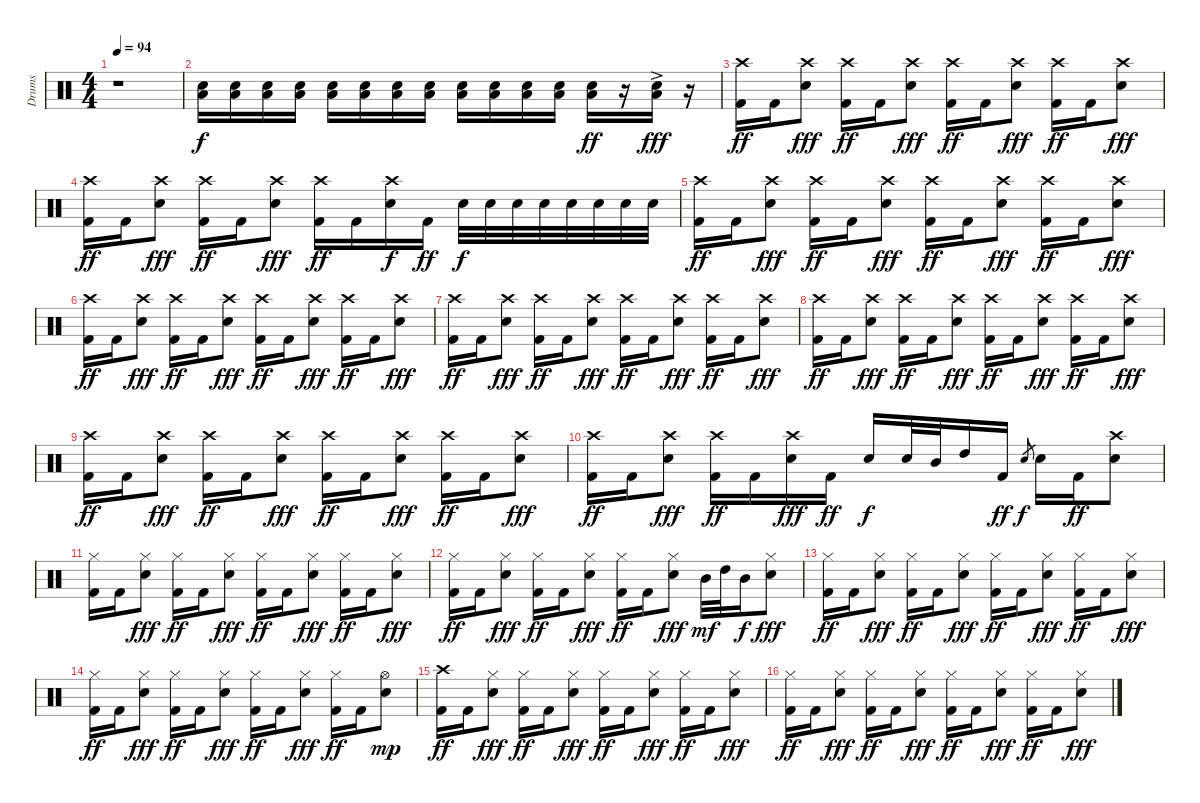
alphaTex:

\track ("Drums" "Drums") {instrument percussion}
\staff {score}
\articulation defaults
\ts (4 4)
\tempo 94
\clef neutral
\ks c
r.1{dy f volume 8} |
("Low Floor Tom (hit)" "Electric Snare (hit)").16{volume 15} ("Low Floor Tom (hit)" "Electric Snare (hit)").16 ("Low Floor Tom (hit)" "Electric Snare (hit)").16 ("Low Floor Tom (hit)" "Electric Snare (hit)").16 ("Low Floor Tom (hit)" "Electric Snare (hit)").16 ("Low Floor Tom (hit)" "Electric Snare (hit)").16 ("Low Floor Tom (hit)" "Electric Snare (hit)").16 ("Low Floor Tom (hit)" "Electric Snare (hit)").16 ("Low Floor Tom (hit)" "Electric Snare (hit)").16 ("Low Floor Tom (hit)" "Electric Snare (hit)").16 ("Low Floor Tom (hit)" "Electric Snare (hit)").16 ("Low Floor Tom (hit)" "Electric Snare (hit)").16 ("Low Floor Tom (hit)" "Electric Snare (hit)").16{dy ff} r.16 ("Low Floor Tom (hit)"{ac} "Electric Snare (hit)"{ac}).16{dy fff} r.16 |
("Crash high (hit)" "Kick (hit) 2").16{dy ff} "Kick (hit) 2".16 ("Crash high (hit)" "Electric Snare (hit)").8{dy fff} ("Crash high (hit)" "Kick (hit) 2").16{dy ff} "Kick (hit) 2".16 ("Crash high (hit)" "Electric Snare (hit)").8{dy fff} ("Crash high (hit)" "Kick (hit) 2").16{dy ff} "Kick (hit) 2".16 ("Crash high (hit)" "Electric Snare (hit)").8{dy fff} ("Crash high (hit)" "Kick (hit) 2").16{dy ff} "Kick (hit) 2".16 ("Crash high (hit)" "Electric Snare (hit)").8{dy fff} |
("Crash high (hit)" "Kick (hit) 2").16{dy ff} "Kick (hit) 2".16 ("Crash high (hit)" "Electric Snare (hit)").8{dy fff} ("Crash high (hit)" "Kick (hit) 2").16{dy ff} "Kick (hit) 2".16 ("Crash high (hit)" "Electric Snare (hit)").8{dy fff} ("Crash high (hit)" "Kick (hit) 2").16{dy ff} "Kick (hit) 2".16 ("Crash high (hit)" "Electric Snare (hit)").16{dy f} "Kick (hit) 2".16{dy ff} "Electric Snare (hit)".32{dy f} "Electric Snare (hit)".32 "Electric Snare (hit)".32 "Electric Snare (hit)".32 "Electric Snare (hit)".32 "Electric Snare (hit)".32 "Electric Snare (hit)".32 "Electric Snare (hit)".32 |
("Crash high (hit)" "Kick (hit) 2").16{dy ff} "Kick (hit) 2".16 ("Crash high (hit)" "Electric Snare (hit)").8{dy fff} ("Crash high (hit)" "Kick (hit) 2").16{dy ff} "Kick (hit) 2".16 ("Crash high (hit)" "Electric Snare (hit)").8{dy fff} ("Crash high (hit)" "Kick (hit) 2").16{dy ff} "Kick (hit) 2".16 ("Crash high (hit)" "Electric Snare (hit)").8{dy fff} ("Crash high (hit)" "Kick (hit) 2").16{dy ff} "Kick (hit) 2".16 ("Crash high (hit)" "Electric Snare (hit)").8{dy fff} |
("Crash high (hit)" "Kick (hit) 2").16{dy ff} "Kick (hit) 2".16 ("Crash high (hit)" "Electric Snare (hit)").8{dy fff} ("Crash high (hit)" "Kick (hit) 2").16{dy ff} "Kick (hit) 2".16 ("Crash high (hit)" "Electric Snare (hit)").8{dy fff} ("Crash high (hit)" "Kick (hit) 2").16{dy ff} "Kick (hit) 2".16 ("Crash high (hit)" "Electric Snare (hit)").8{dy fff} ("Crash high (hit)" "Kick (hit) 2").16{dy ff} "Kick (hit) 2".16 ("Crash high (hit)" "Electric Snare (hit)").8{dy fff} |
("Crash high (hit)" "Kick (hit) 2").16{dy ff} "Kick (hit) 2".16 ("Crash high (hit)" "Electric Snare (hit)").8{dy fff} ("Crash high (hit)" "Kick (hit) 2").16{dy ff} "Kick (hit) 2".16 ("Crash high (hit)" "Electric Snare (hit)").8{dy fff} ("Crash high (hit)" "Kick (hit) 2").16{dy ff} "Kick (hit) 2".16 ("Crash high (hit)" "Electric Snare (hit)").8{dy fff} ("Crash high (hit)" "Kick (hit) 2").16{dy ff} "Kick (hit) 2".16 ("Crash high (hit)" "Electric Snare (hit)").8{dy fff} |
("Crash high (hit)" "Kick (hit) 2").16{dy ff} "Kick (hit) 2".16 ("Crash high (hit)" "Electric Snare (hit)").8{dy fff} ("Crash high (hit)" "Kick (hit) 2").16{dy ff} "Kick (hit) 2".16 ("Crash high (hit)" "Electric Snare (hit)").8{dy fff} ("Crash high (hit)" "Kick (hit) 2").16{dy ff} "Kick (hit) 2".16 ("Crash high (hit)" "Electric Snare (hit)").8{dy fff} ("Crash high (hit)" "Kick (hit) 2").16{dy ff} "Kick (hit) 2".16 ("Crash high (hit)" "Electric Snare (hit)").8{dy fff} |
("Crash high (hit)" "Kick (hit) 2").16{dy ff} "Kick (hit) 2".16 ("Crash high (hit)" "Electric Snare (hit)").8{dy fff} ("Crash high (hit)" "Kick (hit) 2").16{dy ff} "Kick (hit) 2".16 ("Crash high (hit)" "Electric Snare (hit)").8{dy fff} ("Crash high (hit)" "Kick (hit) 2").16{dy ff} "Kick (hit) 2".16 ("Crash high (hit)" "Electric Snare (hit)").8{dy fff} ("Crash high (hit)" "Kick (hit) 2").16{dy ff} "Kick (hit) 2".16 ("Crash high (hit)" "Electric Snare (hit)").8{dy fff} |
("Crash high (hit)" "Kick (hit) 2").16{dy ff} "Kick (hit) 2".16 ("Crash high (hit)" "Electric Snare (hit)").8{dy fff} ("Crash high (hit)" "Kick (hit) 2").16{dy ff} "Kick (hit) 2".16 ("Crash high (hit)" "Electric Snare (hit)").16{dy fff} "Kick (hit) 2".16{dy ff} "Electric Snare (hit)".16{dy f} "Electric Snare (hit)".32 "Mid Tom (hit)".32 "High Tom (hit)".16 "Kick (hit) 2".16{dy ff} "Electric Snare (hit)".8{gr dy f} "Electric Snare (hit)".16 "Kick (hit) 2".16{dy ff} ("Crash high (hit)" "Electric Snare (hit)").8 |
("Hi-Hat (closed)" "Kick (hit) 2").16 "Kick (hit) 2".16 ("Hi-Hat (closed)" "Electric Snare (hit)").8{dy fff} ("Hi-Hat (closed)" "Kick (hit) 2").16{dy ff} "Kick (hit) 2".16 ("Hi-Hat (closed)" "Electric Snare (hit)").8{dy fff} ("Hi-Hat (closed)" "Kick (hit) 2").16{dy ff} "Kick (hit) 2".16 ("Hi-Hat (closed)" "Electric Snare (hit)").8{dy fff} ("Hi-Hat (closed)" "Kick (hit) 2").16{dy ff} "Kick (hit) 2".16 ("Hi-Hat (closed)" "Electric Snare (hit)").8{dy fff} |
("Hi-Hat (closed)" "Kick (hit) 2").16{dy ff} "Kick (hit) 2".16 ("Hi-Hat (closed)" "Electric Snare (hit)").8{dy fff} ("Hi-Hat (closed)" "Kick (hit) 2").16{dy ff} "Kick (hit) 2".16 ("Hi-Hat (closed)" "Electric Snare (hit)").8{dy fff} ("Hi-Hat (closed)" "Kick (hit) 2").16{dy ff} "Kick (hit) 2".16 ("Hi-Hat (closed)" "Electric Snare (hit)").8{dy fff} "Mid Tom (hit)".32{dy mf} "High Tom (hit)".32 "Mid Tom (hit)".16{dy f} ("Hi-Hat (closed)" "Electric Snare (hit)").8{dy fff} |
("Hi-Hat (closed)" "Kick (hit) 2").16{dy ff} "Kick (hit) 2".16 ("Hi-Hat (closed)" "Electric Snare (hit)").8{dy fff} ("Hi-Hat (closed)" "Kick (hit) 2").16{dy ff} "Kick (hit) 2".16 ("Hi-Hat (closed)" "Electric Snare (hit)").8{dy fff} ("Hi-Hat (closed)" "Kick (hit) 2").16{dy ff} "Kick (hit) 2".16 ("Hi-Hat (closed)" "Electric Snare (hit)").8{dy fff} ("Hi-Hat (closed)" "Kick (hit) 2").16{dy ff} "Kick (hit) 2".16 ("Hi-Hat (closed)" "Electric Snare (hit)").8{dy fff} |
("Hi-Hat (closed)" "Kick (hit) 2").16{dy ff} "Kick (hit) 2".16 ("Hi-Hat (closed)" "Electric Snare (hit)").8{dy fff} ("Hi-Hat (closed)" "Kick (hit) 2").16{dy ff} "Kick (hit) 2".16 ("Hi-Hat (closed)" "Electric Snare (hit)").8{dy fff} ("Hi-Hat (closed)" "Kick (hit) 2").16{dy ff} "Kick (hit) 2".16 ("Hi-Hat (closed)" "Electric Snare (hit)").8{dy fff} ("Hi-Hat (closed)" "Kick (hit) 2").16{dy ff} "Kick (hit) 2".16 ("Hi-Hat (open)" "Electric Snare (hit)").8{dy mp} |
("Crash high (hit)" "Kick (hit) 2").16{dy ff} "Kick (hit) 2".16 ("Hi-Hat (closed)" "Electric Snare (hit)").8{dy fff} ("Hi-Hat (closed)" "Kick (hit) 2").16{dy ff} "Kick (hit) 2".16 ("Hi-Hat (closed)" "Electric Snare (hit)").8{dy fff} ("Hi-Hat (closed)" "Kick (hit) 2").16{dy ff} "Kick (hit) 2".16 ("Hi-Hat (closed)" "Electric Snare (hit)").8{dy fff} ("Hi-Hat (closed)" "Kick (hit) 2").16{dy ff} "Kick (hit) 2".16 ("Hi-Hat (closed)" "Electric Snare (hit)").8{dy fff} |
("Hi-Hat (closed)" "Kick (hit) 2").16{dy ff} "Kick (hit) 2".16 ("Hi-Hat (closed)" "Electric Snare (hit)").8{dy fff} ("Hi-Hat (closed)" "Kick (hit) 2").16{dy ff} "Kick (hit) 2".16 ("Hi-Hat (closed)" "Electric Snare (hit)").8{dy fff} ("Hi-Hat (closed)" "Kick (hit) 2").16{dy ff} "Kick (hit) 2".16 ("Hi-Hat (closed)" "Electric Snare (hit)").8{dy fff} ("Hi-Hat (closed)" "Kick (hit) 2").16{dy ff} "Kick (hit) 2".16 ("Hi-Hat (closed)" "Electric Snare (hit)").8{dy fff}
